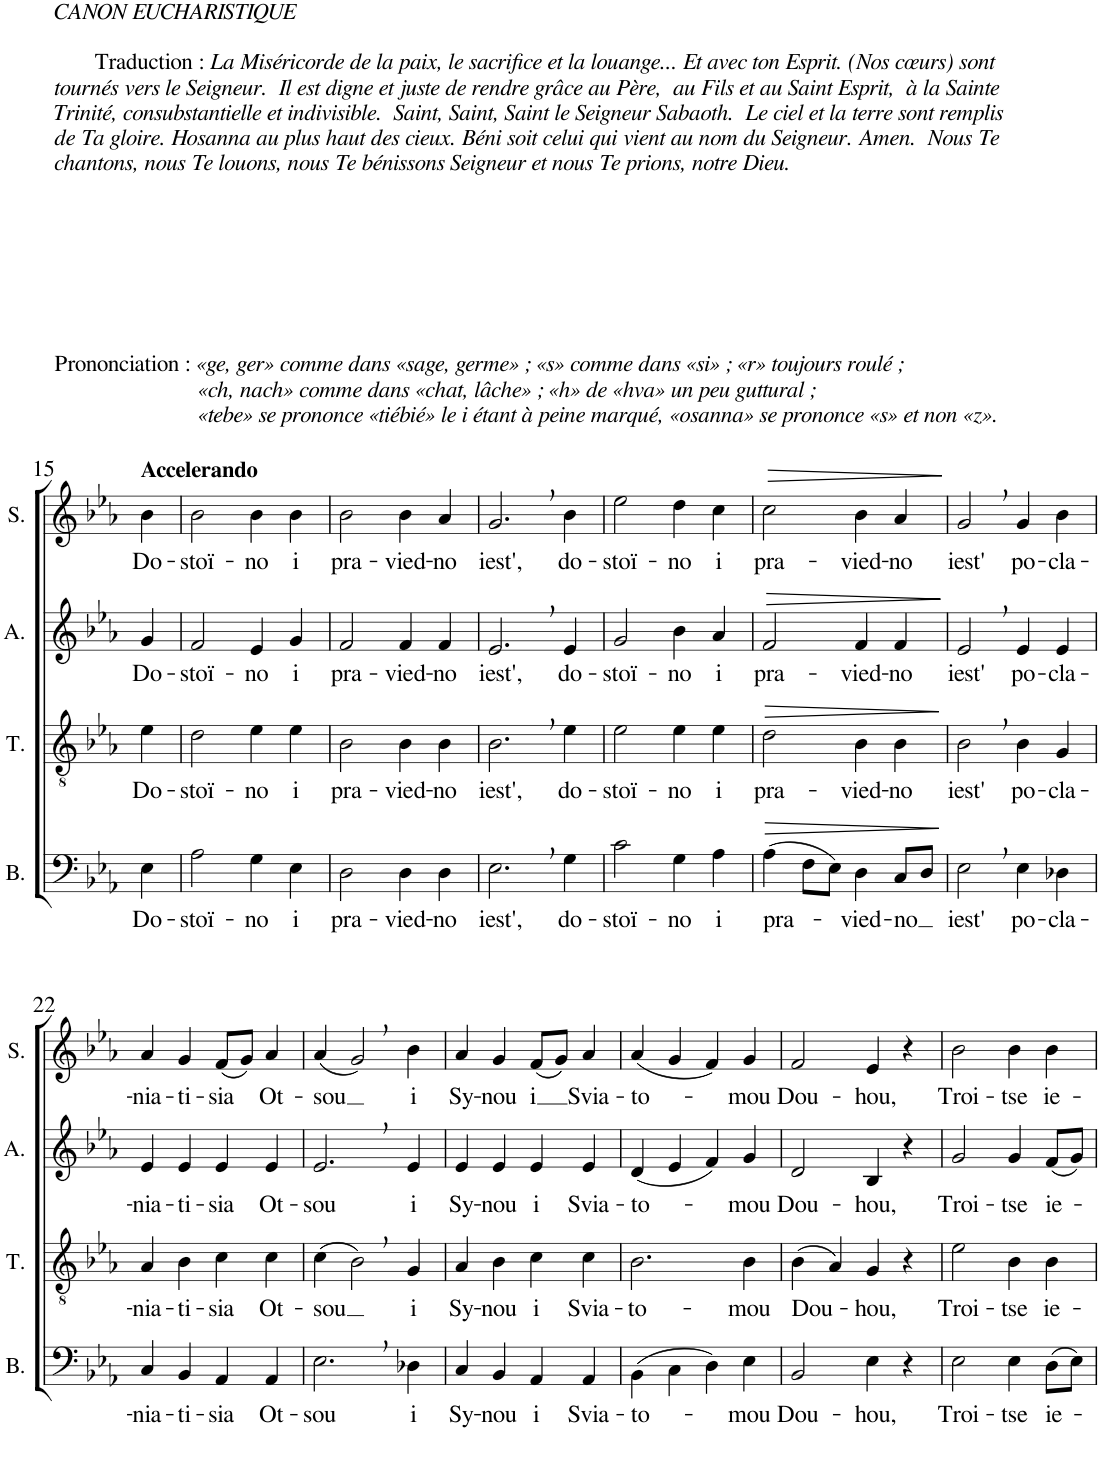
**kern	**text	**dynam	**kern	**text	**dynam	**kern	**text	**dynam	**kern	**text	**dynam
*part4	*part4	*part4	*part3	*part3	*part3	*part2	*part2	*part2	*part1	*part1	*part1
*staff4	*staff4	*staff4	*staff3	*staff3	*staff3	*staff2	*staff2	*staff2	*staff1	*staff1	*staff1
*I"Bass	*	*	*I"Tenor	*	*	*I"Alto	*	*	*I"Soprano	*	*
*I'B.	*	*	*I'T.	*	*	*I'A.	*	*	*I'S.	*	*
!!LO:PB:g=z
*clefF4	*	*	*clefGv2	*	*	*clefG2	*	*	*clefG2	*	*
*k[b-e-a-]	*	*	*k[b-e-a-]	*	*	*k[b-e-a-]	*	*	*k[b-e-a-]	*	*
*M4/4	*	*	*M4/4	*	*	*M4/4	*	*	*M4/4	*	*
*met(c|)	*	*	*met(c|)	*	*	*met(c|)	*	*	*met(c|)	*	*
=15	=15	=15	=15	=15	=15	=15	=15	=15	=15	=15	=15
!	!	!	!	!	!	!	!	!	!LO:TX:a:i:t=CANON EUCHARISTIQUE	!	!
!	!	!	!	!	!	!	!	!	!LO:TX:a:t=Traduction &colon;	!	!
!	!	!	!	!	!	!	!	!	!LO:TX:a:i:t=La Miséricorde de la paix, le sacrifice et la louange... Et avec ton Esprit. (Nos cœurs) sont	!	!
!	!	!	!	!	!	!	!	!	!LO:TX:a:t=tournés vers le Seigneur.  Il est digne et juste de rendre grâce au Père,  au Fils et au Saint Esprit,  à la Sainte	!	!
!	!	!	!	!	!	!	!	!	!LO:TX:a:t=Trinité, consubstantielle et indivisible.  Saint, Saint, Saint le Seigneur Sabaoth.  Le ciel et la terre sont remplis	!	!
!	!	!	!	!	!	!	!	!	!LO:TX:a:t=de Ta gloire. Hosanna au plus haut des cieux. Béni soit celui qui vient au nom du Seigneur. Amen.  Nous Te	!	!
!	!	!	!	!	!	!	!	!	!LO:TX:a:t=chantons, nous Te louons, nous Te bénissons Seigneur et nous Te prions, notre Dieu.	!	!
!	!	!	!	!	!	!	!	!	!LO:TX:a:t=Prononciation &colon;	!	!
!	!	!	!	!	!	!	!	!	!LO:TX:a:i:t=«ge, ger» comme dans «sage, germe» ; «s» comme dans «si» ; «r» toujours roulé ;	!	!
!	!	!	!	!	!	!	!	!	!LO:TX:a:t=«ch, nach» comme dans «chat, lâche» ; «h» de «hva» un peu guttural ;	!	!
!	!	!	!	!	!	!	!	!	!LO:TX:a:t=«tebe» se prononce «tiébié» le i étant à peine marqué, «osanna» se prononce «s» et non «z».	!	!
!	!	!	!	!	!	!	!	!	!LO:TX:a:B:t=Accelerando	!	!
!	!LO:LY:b	!	!	!LO:LY:b	!	!	!LO:LY:b	!	!	!LO:LY:b	!
4E-\	Do-	.	4e-\	Do-	.	4g/	Do-	.	4b-\	Do-	.
=16	=16	=16	=16	=16	=16	=16	=16	=16	=16	=16	=16
!	!LO:LY:b	!	!	!LO:LY:b	!	!	!LO:LY:b	!	!	!LO:LY:b	!
2A-\	-stoï-	.	2d\	-stoï-	.	2f/	-stoï-	.	2b-\	-stoï-	.
!	!LO:LY:b	!	!	!LO:LY:b	!	!	!LO:LY:b	!	!	!LO:LY:b	!
4G\	-no	.	4e-\	-no	.	4e-/	-no	.	4b-\	-no	.
!	!LO:LY:b	!	!	!LO:LY:b	!	!	!LO:LY:b	!	!	!LO:LY:b	!
4E-\	i	.	4e-\	i	.	4g/	i	.	4b-\	i	.
=17	=17	=17	=17	=17	=17	=17	=17	=17	=17	=17	=17
!	!LO:LY:b	!	!	!LO:LY:b	!	!	!LO:LY:b	!	!	!LO:LY:b	!
2D\	pra-	.	2B-\	pra-	.	2f/	pra-	.	2b-\	pra-	.
!	!LO:LY:b	!	!	!LO:LY:b	!	!	!LO:LY:b	!	!	!LO:LY:b	!
4D\	-vied-	.	4B-\	-vied-	.	4f/	-vied-	.	4b-\	-vied-	.
!	!LO:LY:b	!	!	!LO:LY:b	!	!	!LO:LY:b	!	!	!LO:LY:b	!
4D\	-no	.	4B-\	-no	.	4f/	-no	.	4a-/	-no	.
=18	=18	=18	=18	=18	=18	=18	=18	=18	=18	=18	=18
!	!LO:LY:b	!	!	!LO:LY:b	!	!	!LO:LY:b	!	!	!LO:LY:b	!
2.E-,\	iest',	.	2.B-,\	iest',	.	2.e-,/	iest',	.	2.g,/	iest',	.
!	!LO:LY:b	!	!	!LO:LY:b	!	!	!LO:LY:b	!	!	!LO:LY:b	!
4G\	do-	.	4e-\	do-	.	4e-/	do-	.	4b-\	do-	.
=19	=19	=19	=19	=19	=19	=19	=19	=19	=19	=19	=19
!	!LO:LY:b	!	!	!LO:LY:b	!	!	!LO:LY:b	!	!	!LO:LY:b	!
2c\	-stoï-	.	2e-\	-stoï-	.	2g/	-stoï-	.	2ee-\	-stoï-	.
!	!LO:LY:b	!	!	!LO:LY:b	!	!	!LO:LY:b	!	!	!LO:LY:b	!
4G\	-no	.	4e-\	-no	.	4b-\	-no	.	4dd\	-no	.
!	!LO:LY:b	!	!	!LO:LY:b	!	!	!LO:LY:b	!	!	!LO:LY:b	!
4A-\	i	.	4e-\	i	.	4a-/	i	.	4cc\	i	.
=20	=20	=20	=20	=20	=20	=20	=20	=20	=20	=20	=20
!	!LO:LY:b	!LO:HP:b	!	!LO:LY:b	!LO:HP:b	!	!LO:LY:b	!LO:HP:b	!	!LO:LY:b	!LO:HP:b
(4A-\	pra-	>	2d\	pra-	>	2f/	pra-	>	2cc\	pra-	>
8F\L	.	.	.	.	.	.	.	.	.	.	.
8E-\J)	.	.	.	.	.	.	.	.	.	.	.
!	!LO:LY:b	!	!	!LO:LY:b	!	!	!LO:LY:b	!	!	!LO:LY:b	!
4D\	-vied-	.	4B-\	-vied-	.	4f/	-vied-	.	4b-\	-vied-	.
!	!LO:LY:b	!	!	!LO:LY:b	!	!	!LO:LY:b	!	!	!LO:LY:b	!
8C/L	-no	.	4B-\	-no	.	4f/	-no	.	4a-/	-no	.
8D/J	.	.	.	.	.	.	.	.	.	.	.
.	.	]	.	.	]	.	.	]	.	.	]
=21	=21	=21	=21	=21	=21	=21	=21	=21	=21	=21	=21
!	!LO:LY:b	!	!	!LO:LY:b	!	!	!LO:LY:b	!	!	!LO:LY:b	!
2E-,\	iest'	.	2B-,\	iest'	.	2e-,/	iest'	.	2g,/	iest'	.
!	!LO:LY:b	!	!	!LO:LY:b	!	!	!LO:LY:b	!	!	!LO:LY:b	!
4E-\	po-	.	4B-\	po-	.	4e-/	po-	.	4g/	po-	.
!	!LO:LY:b	!	!	!LO:LY:b	!	!	!LO:LY:b	!	!	!LO:LY:b	!
4D-X\	-cla-	.	4G/	-cla-	.	4e-/	-cla-	.	4b-\	-cla-	.
!!LO:LB:g=z
=22	=22	=22	=22	=22	=22	=22	=22	=22	=22	=22	=22
!	!LO:LY:b	!	!	!LO:LY:b	!	!	!LO:LY:b	!	!	!LO:LY:b	!
4C/	-nia-	.	4A-/	-nia-	.	4e-/	-nia-	.	4a-/	-nia-	.
!	!LO:LY:b	!	!	!LO:LY:b	!	!	!LO:LY:b	!	!	!LO:LY:b	!
4BB-/	-ti-	.	4B-\	-ti-	.	4e-/	-ti-	.	4g/	-ti-	.
!	!LO:LY:b	!	!	!LO:LY:b	!	!	!LO:LY:b	!	!	!LO:LY:b	!
4AA-/	-sia	.	4c\	-sia	.	4e-/	-sia	.	(8f/L	-sia	.
.	.	.	.	.	.	.	.	.	8g/J)	.	.
!	!LO:LY:b	!	!	!LO:LY:b	!	!	!LO:LY:b	!	!	!LO:LY:b	!
4AA-/	Ot-	.	4c\	Ot-	.	4e-/	Ot-	.	4a-/	Ot-	.
=23	=23	=23	=23	=23	=23	=23	=23	=23	=23	=23	=23
!	!LO:LY:b	!	!	!LO:LY:b	!	!	!LO:LY:b	!	!	!LO:LY:b	!
2.E-,\	-sou	.	(4c\	-sou	.	2.e-,/	-sou	.	(4a-/	-sou	.
.	.	.	2B-,\)	.	.	.	.	.	2g,/)	.	.
!	!LO:LY:b	!	!	!LO:LY:b	!	!	!LO:LY:b	!	!	!LO:LY:b	!
4D-X\	i	.	4G/	i	.	4e-/	i	.	4b-\	i	.
=24	=24	=24	=24	=24	=24	=24	=24	=24	=24	=24	=24
!	!LO:LY:b	!	!	!LO:LY:b	!	!	!LO:LY:b	!	!	!LO:LY:b	!
4C/	Sy-	.	4A-/	Sy-	.	4e-/	Sy-	.	4a-/	Sy-	.
!	!LO:LY:b	!	!	!LO:LY:b	!	!	!LO:LY:b	!	!	!LO:LY:b	!
4BB-/	-nou	.	4B-\	-nou	.	4e-/	-nou	.	4g/	-nou	.
!	!LO:LY:b	!	!	!LO:LY:b	!	!	!LO:LY:b	!	!	!LO:LY:b	!
4AA-/	i	.	4c\	i	.	4e-/	i	.	(8f/L	i	.
.	.	.	.	.	.	.	.	.	8g/J)	.	.
!	!LO:LY:b	!	!	!LO:LY:b	!	!	!LO:LY:b	!	!	!LO:LY:b	!
4AA-/	Svia-	.	4c\	Svia-	.	4e-/	Svia-	.	4a-/	Svia-	.
=25	=25	=25	=25	=25	=25	=25	=25	=25	=25	=25	=25
!	!LO:LY:b	!	!	!LO:LY:b	!	!	!LO:LY:b	!	!	!LO:LY:b	!
(4BB-\	-to-	.	2.B-\	-to-	.	(4d/	-to-	.	(4a-/	-to-	.
4C\	.	.	.	.	.	4e-/	.	.	4g/	.	.
4D\)	.	.	.	.	.	4f/)	.	.	4f/)	.	.
!	!LO:LY:b	!	!	!LO:LY:b	!	!	!LO:LY:b	!	!	!LO:LY:b	!
4E-\	-mou	.	4B-\	-mou	.	4g/	-mou	.	4g/	-mou	.
=26	=26	=26	=26	=26	=26	=26	=26	=26	=26	=26	=26
!	!LO:LY:b	!	!	!LO:LY:b	!	!	!LO:LY:b	!	!	!LO:LY:b	!
2BB-/	Dou-	.	(4B-\	Dou-	.	2d/	Dou-	.	2f/	Dou-	.
.	.	.	4A-/)	.	.	.	.	.	.	.	.
!	!LO:LY:b	!	!	!LO:LY:b	!	!	!LO:LY:b	!	!	!LO:LY:b	!
4E-\	-hou,	.	4G/	-hou,	.	4B-/	-hou,	.	4e-/	-hou,	.
4r	.	.	4r	.	.	4r	.	.	4r	.	.
=27	=27	=27	=27	=27	=27	=27	=27	=27	=27	=27	=27
!	!LO:LY:b	!	!	!LO:LY:b	!	!	!LO:LY:b	!	!	!LO:LY:b	!
2E-\	Troi-	.	2e-\	Troi-	.	2g/	Troi-	.	2b-\	Troi-	.
!	!LO:LY:b	!	!	!LO:LY:b	!	!	!LO:LY:b	!	!	!LO:LY:b	!
4E-\	-tse	.	4B-\	-tse	.	4g/	-tse	.	4b-\	-tse	.
!	!LO:LY:b	!	!	!LO:LY:b	!	!	!LO:LY:b	!	!	!LO:LY:b	!
(8D\L	ie-	.	4B-\	ie-	.	(8f/L	ie-	.	4b-\	ie-	.
8E-\J)	.	.	.	.	.	8g/J)	.	.	.	.	.
=	=	=	=	=	=	=	=	=	=	=	=
*-	*-	*-	*-	*-	*-	*-	*-	*-	*-	*-	*-
